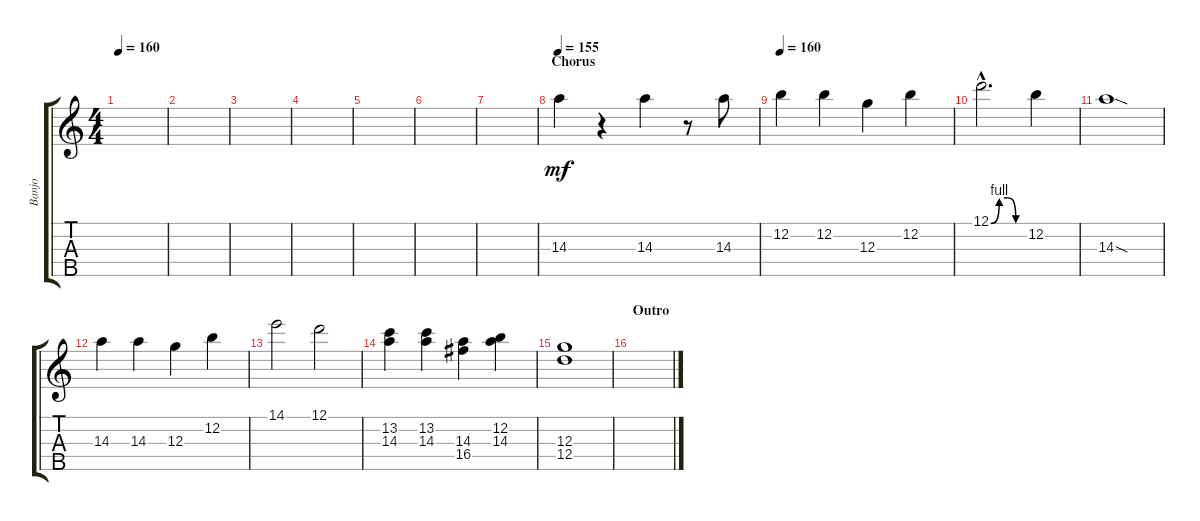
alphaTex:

\track ("Banjo" "Banjo") {instrument banjo}
\staff {score tabs}
\tuning (D4 B3 G3 D3 G4) {hide}
\displaytranspose 12
\ts (4 4)
\tempo 160
\clef g2
\ks c
|
|
|
|
|
|
|
\section ("" "Chorus")
\tempo 155
14.3.4{dy mf} r.4 14.3.4 r.8 14.3.8 |
\tempo 160
12.2.4 12.2.4 12.3.4 12.2.4 |
12.1{be (custom 0 0 15 4 30 4 45 0 60 0) hac}.2{d} 12.2.4 |
14.3{sod}.1 |
14.3.4 14.3.4 12.3.4 12.2.4 |
14.1.2 12.1.2 |
(13.2 14.3).4 (13.2 14.3).4 (14.3 16.4).4 (12.2 14.3).4 |
(12.3 12.4).1 |
\section ("" "Outro")
